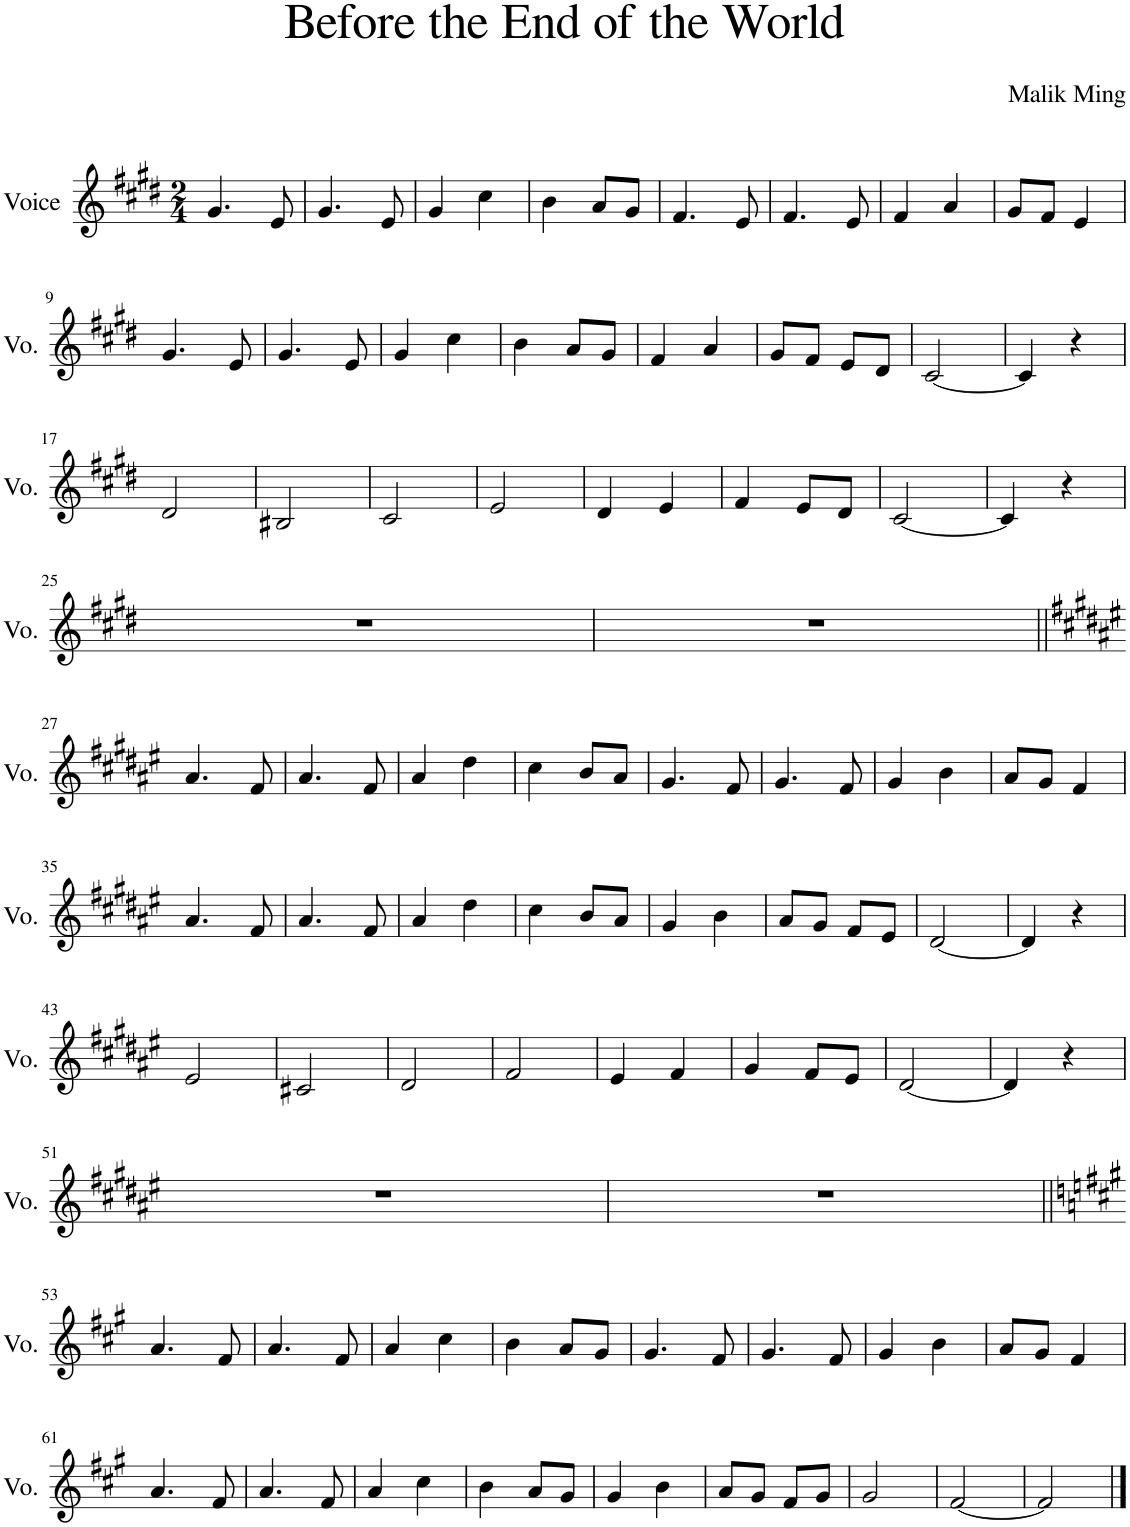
**kern
*part1
*staff1
*I"Voice
*I'Vo.
*clefG2
*k[f#c#g#d#]
*M2/4
=1
4.g#/
8e/
=2
4.g#/
8e/
=3
4g#/
4cc#\
=4
4b\
8a/L
8g#/J
=5
4.f#/
8e/
=6
4.f#/
8e/
=7
4f#/
4a/
=8
8g#/L
8f#/J
4e/
!!LO:LB:g=z
=9
4.g#/
8e/
=10
4.g#/
8e/
=11
4g#/
4cc#\
=12
4b\
8a/L
8g#/J
=13
4f#/
4a/
=14
8g#/L
8f#/J
8e/L
8d#/J
=15
[2c#/
=16
4c#/]
4r
!!LO:LB:g=z
=17
2d#/
=18
2B#X/
=19
2c#/
=20
2e/
=21
4d#/
4e/
=22
4f#/
8e/L
8d#/J
=23
[2c#/
=24
4c#/]
4r
!!LO:LB:g=z
=25
2r
=26
2r
!!LO:LB:g=z
=27||
*k[f#c#g#d#a#e#]
4.a#/
8f#/
=28
4.a#/
8f#/
=29
4a#/
4dd#\
=30
4cc#\
8b/L
8a#/J
=31
4.g#/
8f#/
=32
4.g#/
8f#/
=33
4g#/
4b\
=34
8a#/L
8g#/J
4f#/
!!LO:LB:g=z
=35
4.a#/
8f#/
=36
4.a#/
8f#/
=37
4a#/
4dd#\
=38
4cc#\
8b/L
8a#/J
=39
4g#/
4b\
=40
8a#/L
8g#/J
8f#/L
8e#/J
=41
[2d#/
=42
4d#/]
4r
!!LO:LB:g=z
=43
2e#/
=44
2c#X/
=45
2d#/
=46
2f#/
=47
4e#/
4f#/
=48
4g#/
8f#/L
8e#/J
=49
[2d#/
=50
4d#/]
4r
!!LO:LB:g=z
=51
2r
=52
2r
!!LO:LB:g=z
=53||
*k[f#c#g#]
4.a/
8f#/
=54
4.a/
8f#/
=55
4a/
4cc#\
=56
4b\
8a/L
8g#/J
=57
4.g#/
8f#/
=58
4.g#/
8f#/
=59
4g#/
4b\
=60
8a/L
8g#/J
4f#/
!!LO:LB:g=z
=61
4.a/
8f#/
=62
4.a/
8f#/
=63
4a/
4cc#\
=64
4b\
8a/L
8g#/J
=65
4g#/
4b\
=66
8a/L
8g#/J
8f#/L
8g#/J
=67
2g#/
=68
[2f#/
=69
2f#/]
==
*-
